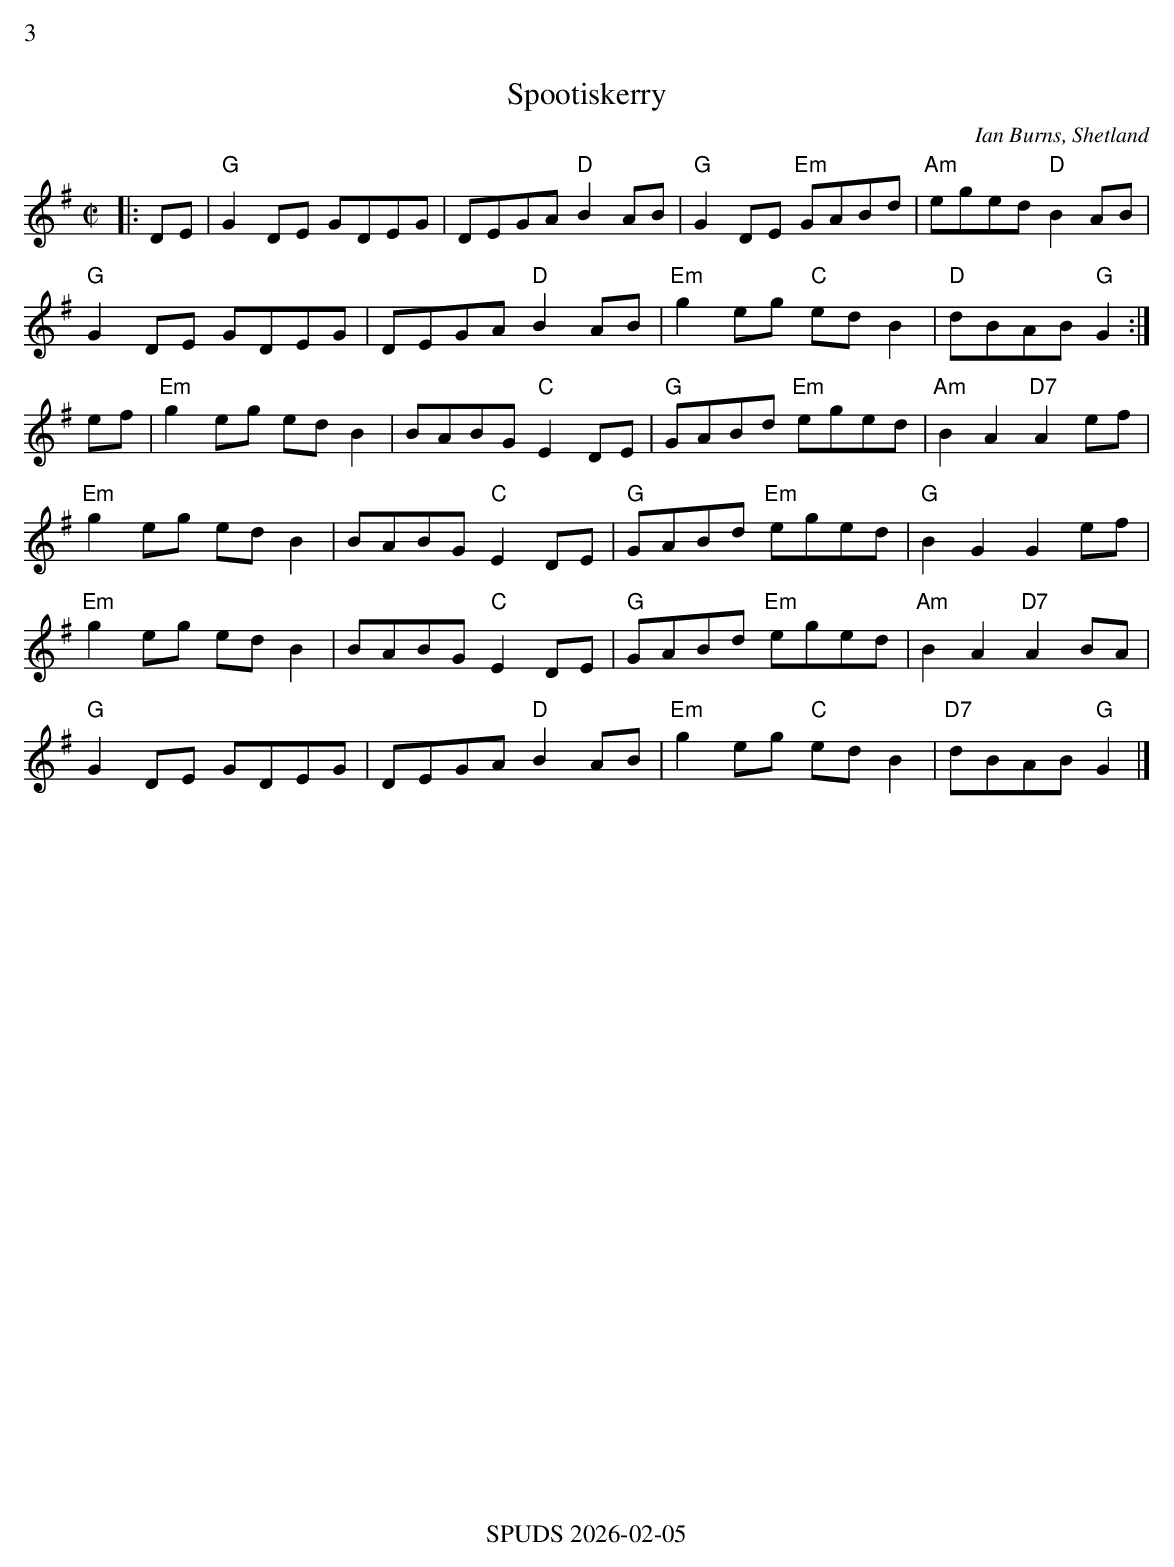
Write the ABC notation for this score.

X:1
%%text 3
T:Spootiskerry
C:Ian Burns, Shetland
M:C|
L:1/8
K:G
|:DE|"G"G2 DE GDEG|DEGA "D"B2 AB|"G"G2 DE "Em"GABd|"Am"eged "D"B2 AB|
"G"G2 DE GDEG|DEGA "D"B2 AB|"Em"g2 eg "C"edB2|"D"dBAB "G"G2:|]
ef|"Em"g2 eg ed B2|BABG "C"E2 DE|"G"GABd "Em"eged|"Am"B2 A2 "D7"A2 ef|
"Em"g2 eg ed B2|BABG "C"E2 DE|"G"GABd "Em"eged|"G"B2 G2 G2 ef|
"Em"g2 eg ed B2|BABG"C" E2 DE|"G"GABd "Em"eged|"Am"B2 A2 "D7"A2 BA|
"G"G2 DE GDEG|DEGA "D"B2 AB|"Em"g2 eg "C"edB2|"D7"dBAB "G"G2|]
